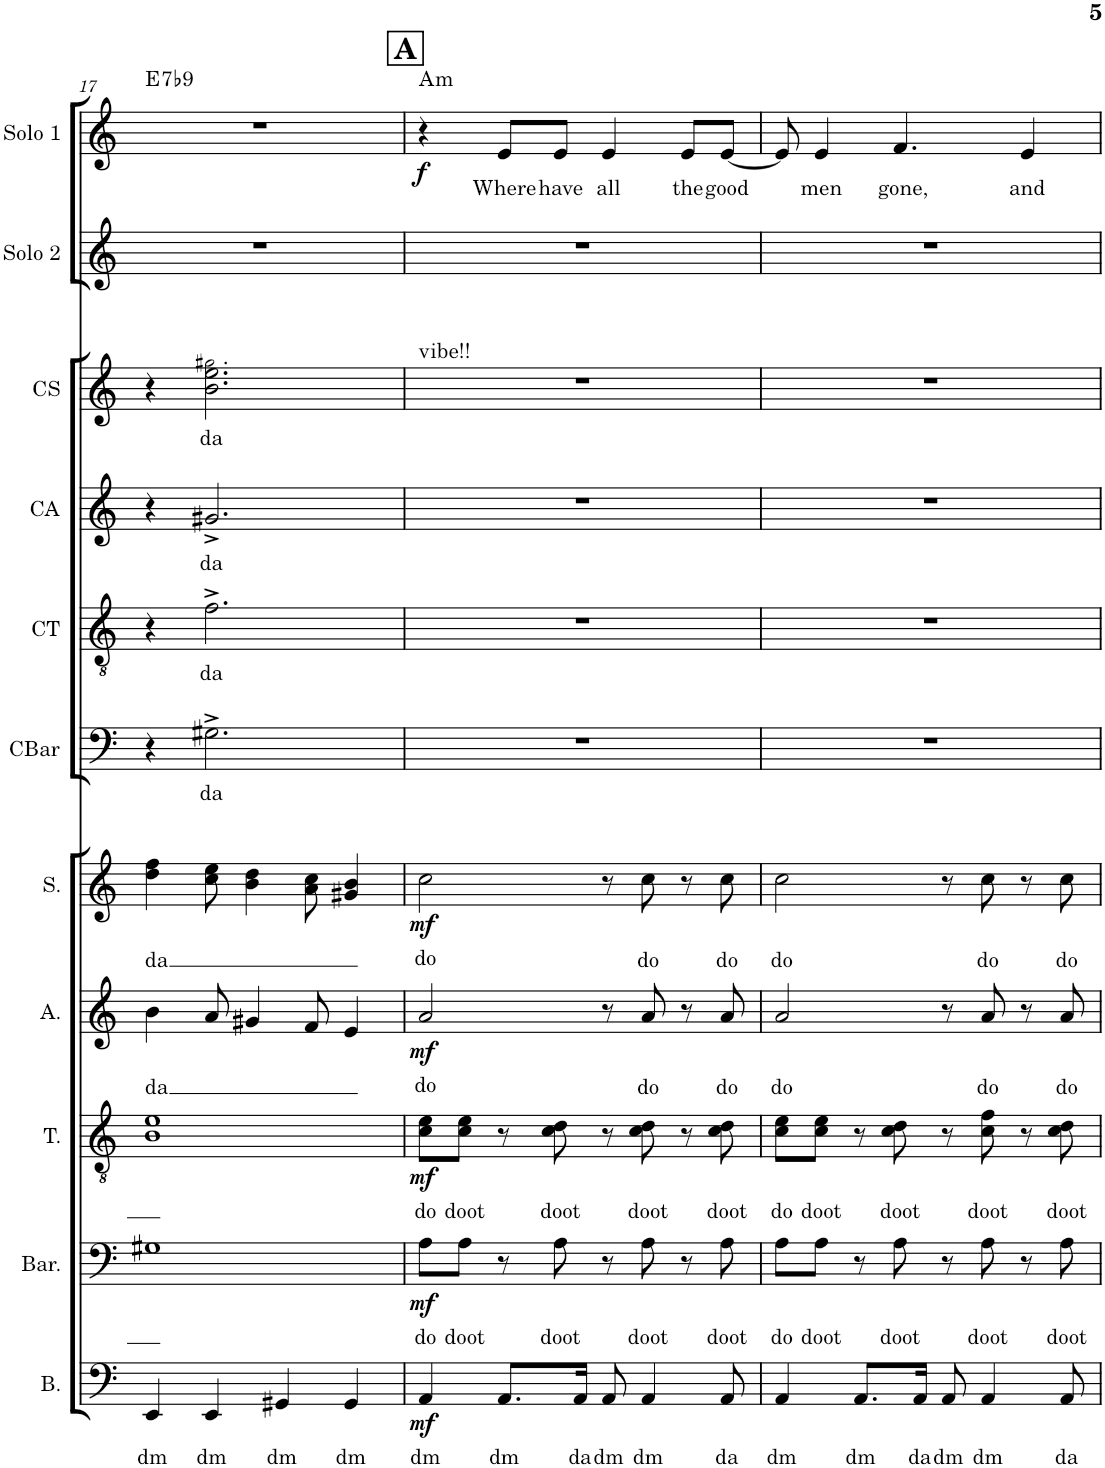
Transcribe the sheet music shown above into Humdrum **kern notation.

**kern	**text	**dynam	**kern	**text	**dynam	**kern	**text	**dynam	**kern	**text	**dynam	**kern	**text	**dynam	**kern	**text	**kern	**text	**kern	**text	**kern	**text	**kern	**kern	**text	**dynam	**harte
*part11	*part11	*part11	*part10	*part10	*part10	*part9	*part9	*part9	*part8	*part8	*part8	*part7	*part7	*part7	*part6	*part6	*part5	*part5	*part4	*part4	*part3	*part3	*part2	*part1	*part1	*part1	*part1
*staff11	*staff11	*staff11	*staff10	*staff10	*staff10	*staff9	*staff9	*staff9	*staff8	*staff8	*staff8	*staff7	*staff7	*staff7	*staff6	*staff6	*staff5	*staff5	*staff4	*staff4	*staff3	*staff3	*staff2	*staff1	*staff1	*staff1	*
*I"Bass	*	*	*I"Baritone	*	*	*I"Tenor	*	*	*I"Alto	*	*	*I"Soprano	*	*	*I"Choir Baritone	*	*I"Choir Tenor	*	*I"Choir Alto	*	*I"Choir Soprano	*	*I"Soloist 2	*I"Soloist 1	*	*	*
*I'B.	*	*	*I'Bar.	*	*	*I'T.	*	*	*I'A.	*	*	*I'S.	*	*	*I'CBar	*	*I'CT	*	*I'CA	*	*I'CS	*	*I'Solo 2	*I'Solo 1	*	*	*
!!LO:PB:g=z
*clefF4	*	*	*clefF4	*	*	*clefGv2	*	*	*clefG2	*	*	*clefG2	*	*	*clefF4	*	*clefGv2	*	*clefG2	*	*clefG2	*	*clefG2	*clefG2	*	*	*
*k[]	*	*	*k[]	*	*	*k[]	*	*	*k[]	*	*	*k[]	*	*	*k[]	*	*k[]	*	*k[]	*	*k[]	*	*k[]	*k[]	*	*	*
*M4/4	*	*	*M4/4	*	*	*M4/4	*	*	*M4/4	*	*	*M4/4	*	*	*M4/4	*	*M4/4	*	*M4/4	*	*M4/4	*	*M4/4	*M4/4	*	*	*
=17	=17	=17	=17	=17	=17	=17	=17	=17	=17	=17	=17	=17	=17	=17	=17	=17	=17	=17	=17	=17	=17	=17	=17	=17	=17	=17	=17
!	!LO:LY:b	!	!	!	!	!	!	!	!	!LO:LY:b	!	!	!LO:LY:b	!	!	!	!	!	!	!	!	!	!	!	!	!	!LO:H:kt=7
4EE/	dm	.	1G#X	.	.	1B 1e	.	.	4b\	da	.	4dd\ 4ff\	da	.	4r	.	4r	.	4r	.	4r	.	1r	1r	.	.	E:7(b9)
!	!LO:LY:b	!	!	!	!	!	!	!	!	!	!	!	!	!	!	!LO:LY:b	!	!LO:LY:b	!	!LO:LY:b	!	!LO:LY:b	!	!	!	!	!
4EE/	dm	.	.	.	.	.	.	.	8a/	.	.	8cc\ 8ee\	.	.	2.G#X^\	da	2.f^\	da	2.g#X^/	da	2.b\ 2.ee\ 2.gg#X!\	da	.	.	.	.	.
.	.	.	.	.	.	.	.	.	4g#X/	.	.	4b\ 4dd\	.	.	.	.	.	.	.	.	.	.	.	.	.	.	.
!	!LO:LY:b	!	!	!	!	!	!	!	!	!	!	!	!	!	!	!	!	!	!	!	!	!	!	!	!	!	!
4GG#X/	dm	.	.	.	.	.	.	.	.	.	.	.	.	.	.	.	.	.	.	.	.	.	.	.	.	.	.
.	.	.	.	.	.	.	.	.	8f/	.	.	8a\ 8cc\	.	.	.	.	.	.	.	.	.	.	.	.	.	.	.
!	!LO:LY:b	!	!	!	!	!	!	!	!	!	!	!	!	!	!	!	!	!	!	!	!	!	!	!	!	!	!
4GG#/	dm	.	.	.	.	.	.	.	4e/	.	.	4g#X/ 4b/	.	.	.	.	.	.	.	.	.	.	.	.	.	.	.
!!LO:REH:place=s1:a:B:cj:fs=14:t=A
=18	=18	=18	=18	=18	=18	=18	=18	=18	=18	=18	=18	=18	=18	=18	=18	=18	=18	=18	=18	=18	=18	=18	=18	=18	=18	=18	=18
!	!	!	!	!	!	!	!	!	!	!	!	!	!	!	!	!	!	!	!	!	!LO:TX:a:t=vibe!!	!	!	!	!	!	!
!	!LO:LY:b	!LO:DY:b	!	!LO:LY:b	!LO:DY:b	!	!LO:LY:b	!LO:DY:b	!	!LO:LY:b	!LO:DY:b	!	!LO:LY:b	!LO:DY:b	!	!	!	!	!	!	!	!	!	!	!	!LO:DY:b	!LO:H:kt=m
4AA/	dm	mf	8A\L	do	mf	8c\ 8e\L	do	mf	2a/	do	mf	2cc\	do	mf	1r	.	1r	.	1r	.	1r	.	1r	4r	.	f	A:min
!	!	!	!	!LO:LY:b	!	!	!LO:LY:b	!	!	!	!	!	!	!	!	!	!	!	!	!	!	!	!	!	!	!	!
.	.	.	8A\J	doot	.	8c\ 8e\J	doot	.	.	.	.	.	.	.	.	.	.	.	.	.	.	.	.	.	.	.	.
!	!LO:LY:b	!	!	!	!	!	!	!	!	!	!	!	!	!	!	!	!	!	!	!	!	!	!	!	!LO:LY:b	!	!
8.AA/L	dm	.	8r	.	.	8r	.	.	.	.	.	.	.	.	.	.	.	.	.	.	.	.	.	8e/L	Where	.	.
!	!	!	!	!LO:LY:b	!	!	!LO:LY:b	!	!	!	!	!	!	!	!	!	!	!	!	!	!	!	!	!	!LO:LY:b	!	!
.	.	.	8A\	doot	.	8c\ 8d\	doot	.	.	.	.	.	.	.	.	.	.	.	.	.	.	.	.	8e/J	have	.	.
!	!LO:LY:b	!	!	!	!	!	!	!	!	!	!	!	!	!	!	!	!	!	!	!	!	!	!	!	!	!	!
16AA/Jk	da	.	.	.	.	.	.	.	.	.	.	.	.	.	.	.	.	.	.	.	.	.	.	.	.	.	.
!	!LO:LY:b	!	!	!	!	!	!	!	!	!	!	!	!	!	!	!	!	!	!	!	!	!	!	!	!LO:LY:b	!	!
8AA/	dm	.	8r	.	.	8r	.	.	8r	.	.	8r	.	.	.	.	.	.	.	.	.	.	.	4e/	all	.	.
!	!LO:LY:b	!	!	!LO:LY:b	!	!	!LO:LY:b	!	!	!LO:LY:b	!	!	!LO:LY:b	!	!	!	!	!	!	!	!	!	!	!	!	!	!
4AA/	dm	.	8A\	doot	.	8c\ 8d\	doot	.	8a/	do	.	8cc\	do	.	.	.	.	.	.	.	.	.	.	.	.	.	.
!	!	!	!	!	!	!	!	!	!	!	!	!	!	!	!	!	!	!	!	!	!	!	!	!	!LO:LY:b	!	!
.	.	.	8r	.	.	8r	.	.	8r	.	.	8r	.	.	.	.	.	.	.	.	.	.	.	8e/L	the	.	.
!	!LO:LY:b	!	!	!LO:LY:b	!	!	!LO:LY:b	!	!	!LO:LY:b	!	!	!LO:LY:b	!	!	!	!	!	!	!	!	!	!	!	!LO:LY:b	!	!
8AA/	da	.	8A\	doot	.	8c\ 8d\	doot	.	8a/	do	.	8cc\	do	.	.	.	.	.	.	.	.	.	.	[8e/J	good	.	.
=19	=19	=19	=19	=19	=19	=19	=19	=19	=19	=19	=19	=19	=19	=19	=19	=19	=19	=19	=19	=19	=19	=19	=19	=19	=19	=19	=19
!	!LO:LY:b	!	!	!LO:LY:b	!	!	!LO:LY:b	!	!	!LO:LY:b	!	!	!LO:LY:b	!	!	!	!	!	!	!	!	!	!	!	!	!	!
4AA/	dm	.	8A\L	do	.	8c\ 8e\L	do	.	2a/	do	.	2cc\	do	.	1r	.	1r	.	1r	.	1r	.	1r	8e/]	.	.	.
!	!	!	!	!LO:LY:b	!	!	!LO:LY:b	!	!	!	!	!	!	!	!	!	!	!	!	!	!	!	!	!	!LO:LY:b	!	!
.	.	.	8A\J	doot	.	8c\ 8e\J	doot	.	.	.	.	.	.	.	.	.	.	.	.	.	.	.	.	4e/	men	.	.
!	!LO:LY:b	!	!	!	!	!	!	!	!	!	!	!	!	!	!	!	!	!	!	!	!	!	!	!	!	!	!
8.AA/L	dm	.	8r	.	.	8r	.	.	.	.	.	.	.	.	.	.	.	.	.	.	.	.	.	.	.	.	.
!	!	!	!	!LO:LY:b	!	!	!LO:LY:b	!	!	!	!	!	!	!	!	!	!	!	!	!	!	!	!	!	!LO:LY:b	!	!
.	.	.	8A\	doot	.	8c\ 8d\	doot	.	.	.	.	.	.	.	.	.	.	.	.	.	.	.	.	4.f/	gone,	.	.
!	!LO:LY:b	!	!	!	!	!	!	!	!	!	!	!	!	!	!	!	!	!	!	!	!	!	!	!	!	!	!
16AA/Jk	da	.	.	.	.	.	.	.	.	.	.	.	.	.	.	.	.	.	.	.	.	.	.	.	.	.	.
!	!LO:LY:b	!	!	!	!	!	!	!	!	!	!	!	!	!	!	!	!	!	!	!	!	!	!	!	!	!	!
8AA/	dm	.	8r	.	.	8r	.	.	8r	.	.	8r	.	.	.	.	.	.	.	.	.	.	.	.	.	.	.
!	!LO:LY:b	!	!	!LO:LY:b	!	!	!LO:LY:b	!	!	!LO:LY:b	!	!	!LO:LY:b	!	!	!	!	!	!	!	!	!	!	!	!	!	!
4AA/	dm	.	8A\	doot	.	8c\ 8f\	doot	.	8a/	do	.	8cc\	do	.	.	.	.	.	.	.	.	.	.	.	.	.	.
!	!	!	!	!	!	!	!	!	!	!	!	!	!	!	!	!	!	!	!	!	!	!	!	!	!LO:LY:b	!	!
.	.	.	8r	.	.	8r	.	.	8r	.	.	8r	.	.	.	.	.	.	.	.	.	.	.	4e/	and	.	.
!	!LO:LY:b	!	!	!LO:LY:b	!	!	!LO:LY:b	!	!	!LO:LY:b	!	!	!LO:LY:b	!	!	!	!	!	!	!	!	!	!	!	!	!	!
8AA/	da	.	8A\	doot	.	8c\ 8d\	doot	.	8a/	do	.	8cc\	do	.	.	.	.	.	.	.	.	.	.	.	.	.	.
=	=	=	=	=	=	=	=	=	=	=	=	=	=	=	=	=	=	=	=	=	=	=	=	=	=	=	=
*-	*-	*-	*-	*-	*-	*-	*-	*-	*-	*-	*-	*-	*-	*-	*-	*-	*-	*-	*-	*-	*-	*-	*-	*-	*-	*-	*-
